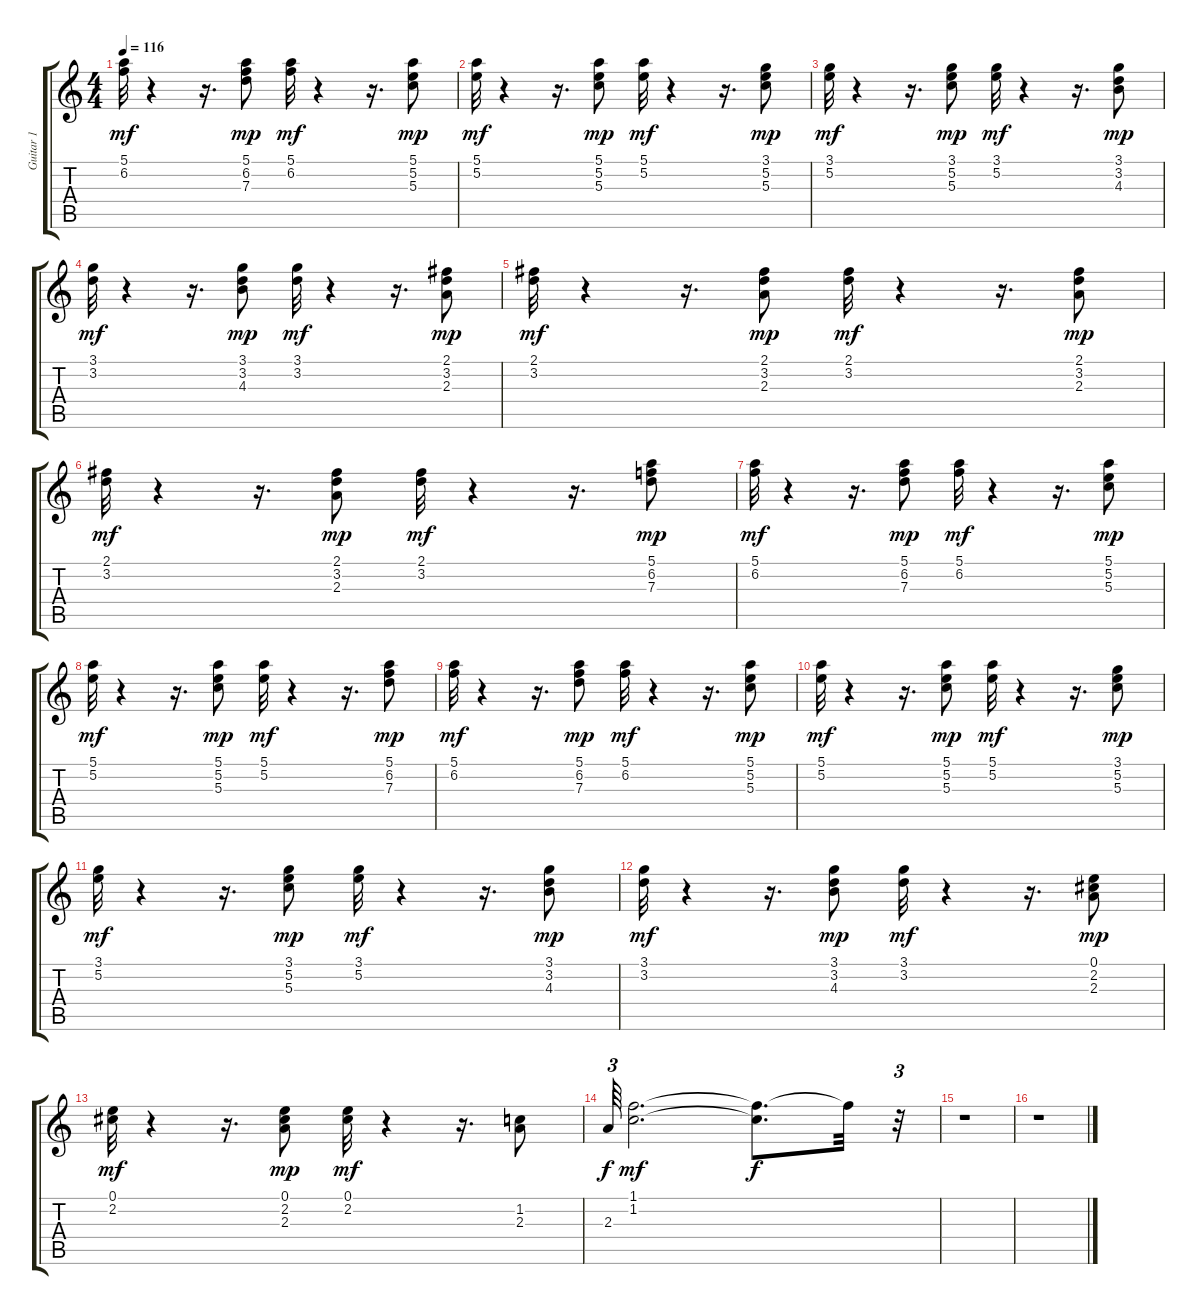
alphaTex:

\track ("Guitar 1" "Guitar 1") {instrument acousticguitarnylon}
\staff {score tabs}
\tuning (E4 B3 G3 D3 A2 E2) {hide}
\ts (4 4)
\tempo 116
\clef g2
\ks c
(5.1 6.2).32{dy mf} r.4 r.16{d} (5.1 6.2 7.3).8{dy mp} (5.1 6.2).32{dy mf} r.4 r.16{d} (5.1 5.2 5.3).8{dy mp} |
(5.1 5.2).32{dy mf} r.4 r.16{d} (5.1 5.2 5.3).8{dy mp} (5.1 5.2).32{dy mf} r.4 r.16{d} (3.1 5.2 5.3).8{dy mp} |
(3.1 5.2).32{dy mf} r.4 r.16{d} (3.1 5.2 5.3).8{dy mp} (3.1 5.2).32{dy mf} r.4 r.16{d} (3.1 3.2 4.3).8{dy mp} |
(3.1 3.2).32{dy mf} r.4 r.16{d} (3.1 3.2 4.3).8{dy mp} (3.1 3.2).32{dy mf} r.4 r.16{d} (2.1 3.2 2.3).8{dy mp} |
(2.1 3.2).32{dy mf} r.4 r.16{d} (2.1 3.2 2.3).8{dy mp} (2.1 3.2).32{dy mf} r.4 r.16{d} (2.1 3.2 2.3).8{dy mp} |
(2.1 3.2).32{dy mf} r.4 r.16{d} (2.1 3.2 2.3).8{dy mp} (2.1 3.2).32{dy mf} r.4 r.16{d} (5.1 6.2 7.3).8{dy mp} |
(5.1 6.2).32{dy mf} r.4 r.16{d} (5.1 6.2 7.3).8{dy mp} (5.1 6.2).32{dy mf} r.4 r.16{d} (5.1 5.2 5.3).8{dy mp} |
(5.1 5.2).32{dy mf} r.4 r.16{d} (5.1 5.2 5.3).8{dy mp} (5.1 5.2).32{dy mf} r.4 r.16{d} (5.1 6.2 7.3).8{dy mp} |
(5.1 6.2).32{dy mf} r.4 r.16{d} (5.1 6.2 7.3).8{dy mp} (5.1 6.2).32{dy mf} r.4 r.16{d} (5.1 5.2 5.3).8{dy mp} |
(5.1 5.2).32{dy mf} r.4 r.16{d} (5.1 5.2 5.3).8{dy mp} (5.1 5.2).32{dy mf} r.4 r.16{d} (3.1 5.2 5.3).8{dy mp} |
(3.1 5.2).32{dy mf} r.4 r.16{d} (3.1 5.2 5.3).8{dy mp} (3.1 5.2).32{dy mf} r.4 r.16{d} (3.1 3.2 4.3).8{dy mp} |
(3.1 3.2).32{dy mf} r.4 r.16{d} (3.1 3.2 4.3).8{dy mp} (3.1 3.2).32{dy mf} r.4 r.16{d} (0.1 2.2 2.3).8{dy mp} |
(0.1 2.2).32{dy mf} r.4 r.16{d} (0.1 2.2 2.3).8{dy mp} (0.1 2.2).32{dy mf} r.4 r.16{d} (1.2 2.3).8 |
2.3.64{tu (3 2) dy f} (1.1 1.2).2{d dy mf} (1.1{t} 1.2{t}).8{d dy f} 1.1{t}.32 r.32{tu (3 2)} |
r.1 |
r.1
